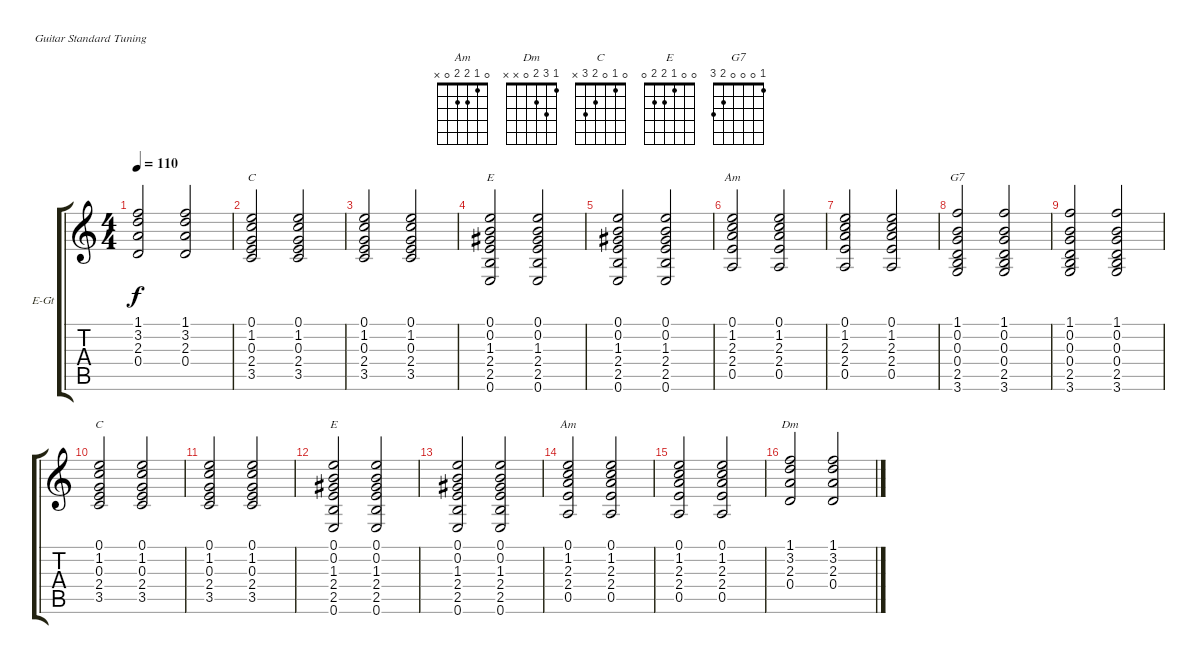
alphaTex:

\bracketExtendMode groupsimilarinstruments
\firstSystemTrackNameOrientation horizontal
\otherSystemsTrackNameOrientation horizontal
\track ("Ñîïðîâîæäåíèå" "E-Gt") {instrument electricguitarjazz}
\staff {score tabs}
\tuning (E4 B3 G3 D3 A2 E2)
\chord ("Am" 0 1 2 2 0 x)
\chord ("Dm" 1 3 2 0 x x)
\chord ("C" 0 1 0 2 3 x)
\chord ("E" 0 0 1 2 2 0)
\chord ("G7" 1 0 0 0 2 3)
\ts (4 4)
\tempo 110
\clef g2
\ks c
(1.1 3.2 2.3 0.4).2{dy f} (1.1 3.2 2.3 0.4).2 |
(0.1 1.2 0.3 2.4 3.5).2{ch "C"} (0.1 1.2 0.3 2.4 3.5).2 |
(0.1 1.2 0.3 2.4 3.5).2 (0.1 1.2 0.3 2.4 3.5).2 |
(0.1 0.2 1.3 2.4 2.5 0.6).2{ch "E"} (0.1 0.2 1.3 2.4 2.5 0.6).2 |
(0.1 0.2 1.3 2.4 2.5 0.6).2 (0.1 0.2 1.3 2.4 2.5 0.6).2 |
(0.1 1.2 2.3 2.4 0.5).2{ch "Am"} (0.1 1.2 2.3 2.4 0.5).2 |
(0.1 1.2 2.3 2.4 0.5).2 (0.1 1.2 2.3 2.4 0.5).2 |
(1.1 0.2 0.3 0.4 2.5 3.6).2{ch "G7"} (1.1 0.2 0.3 0.4 2.5 3.6).2 |
(1.1 0.2 0.3 0.4 2.5 3.6).2 (1.1 0.2 0.3 0.4 2.5 3.6).2 |
(0.1 1.2 0.3 2.4 3.5).2{ch "C"} (0.1 1.2 0.3 2.4 3.5).2 |
(0.1 1.2 0.3 2.4 3.5).2 (0.1 1.2 0.3 2.4 3.5).2 |
(0.1 0.2 1.3 2.4 2.5 0.6).2{ch "E"} (0.1 0.2 1.3 2.4 2.5 0.6).2 |
(0.1 0.2 1.3 2.4 2.5 0.6).2 (0.1 0.2 1.3 2.4 2.5 0.6).2 |
(0.1 1.2 2.3 2.4 0.5).2{ch "Am"} (0.1 1.2 2.3 2.4 0.5).2 |
(0.1 1.2 2.3 2.4 0.5).2 (0.1 1.2 2.3 2.4 0.5).2 |
(1.1 3.2 2.3 0.4).2{ch "Dm"} (1.1 3.2 2.3 0.4).2
